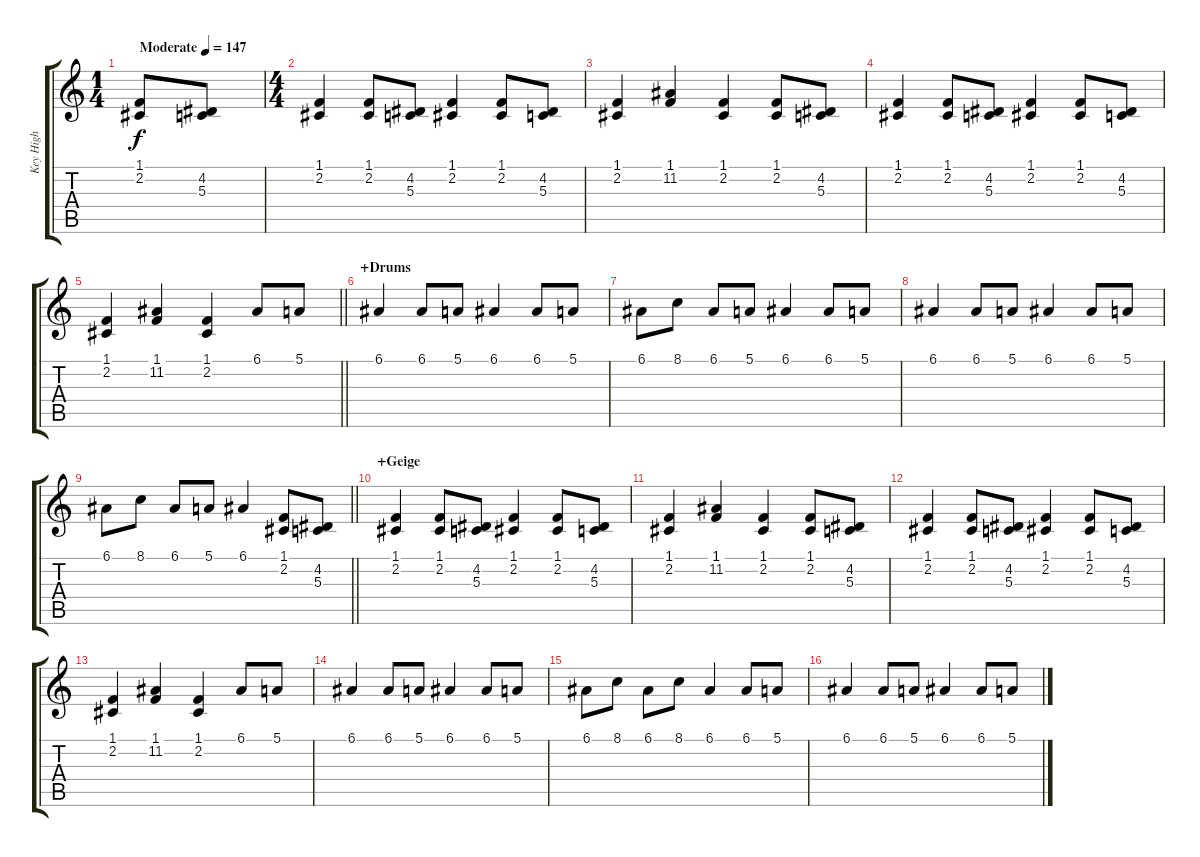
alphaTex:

\track ("Key High" "Key High") {instrument acousticgrandpiano}
\staff {score tabs}
\tuning (E4 B3 G3 D3 A2 E2) {hide}
\ts (1 4)
\tempo (147 "Moderate")
\clef g2
\ks c
(1.1 2.2).8{dy f instrument acousticgrandpiano} (4.2 5.3).8 |
\ts (4 4)
(1.1 2.2).4 (1.1 2.2).8 (4.2 5.3).8 (1.1 2.2).4 (1.1 2.2).8 (4.2 5.3).8 |
(1.1 2.2).4 (1.1 11.2).4 (1.1 2.2).4 (1.1 2.2).8 (4.2 5.3).8 |
(1.1 2.2).4 (1.1 2.2).8 (4.2 5.3).8 (1.1 2.2).4 (1.1 2.2).8 (4.2 5.3).8 |
\barLineRight lightlight
(1.1 2.2).4 (1.1 11.2).4 (1.1 2.2).4 6.1.8 5.1.8 |
\section ("" "+Drums")
6.1.4 6.1.8 5.1.8 6.1.4 6.1.8 5.1.8 |
6.1.8 8.1.8 6.1.8 5.1.8 6.1.4 6.1.8 5.1.8 |
6.1.4 6.1.8 5.1.8 6.1.4 6.1.8 5.1.8 |
\barLineRight lightlight
6.1.8 8.1.8 6.1.8 5.1.8 6.1.4 (1.1 2.2).8 (4.2 5.3).8 |
\section ("" "+Geige")
(1.1 2.2).4 (1.1 2.2).8 (4.2 5.3).8 (1.1 2.2).4 (1.1 2.2).8 (4.2 5.3).8 |
(1.1 2.2).4 (1.1 11.2).4 (1.1 2.2).4 (1.1 2.2).8 (4.2 5.3).8 |
(1.1 2.2).4 (1.1 2.2).8 (4.2 5.3).8 (1.1 2.2).4 (1.1 2.2).8 (4.2 5.3).8 |
(1.1 2.2).4 (1.1 11.2).4 (1.1 2.2).4 6.1.8 5.1.8 |
6.1.4 6.1.8 5.1.8 6.1.4 6.1.8 5.1.8 |
6.1.8 8.1.8 6.1.8 8.1.8 6.1.4 6.1.8 5.1.8 |
6.1.4 6.1.8 5.1.8 6.1.4 6.1.8 5.1.8
